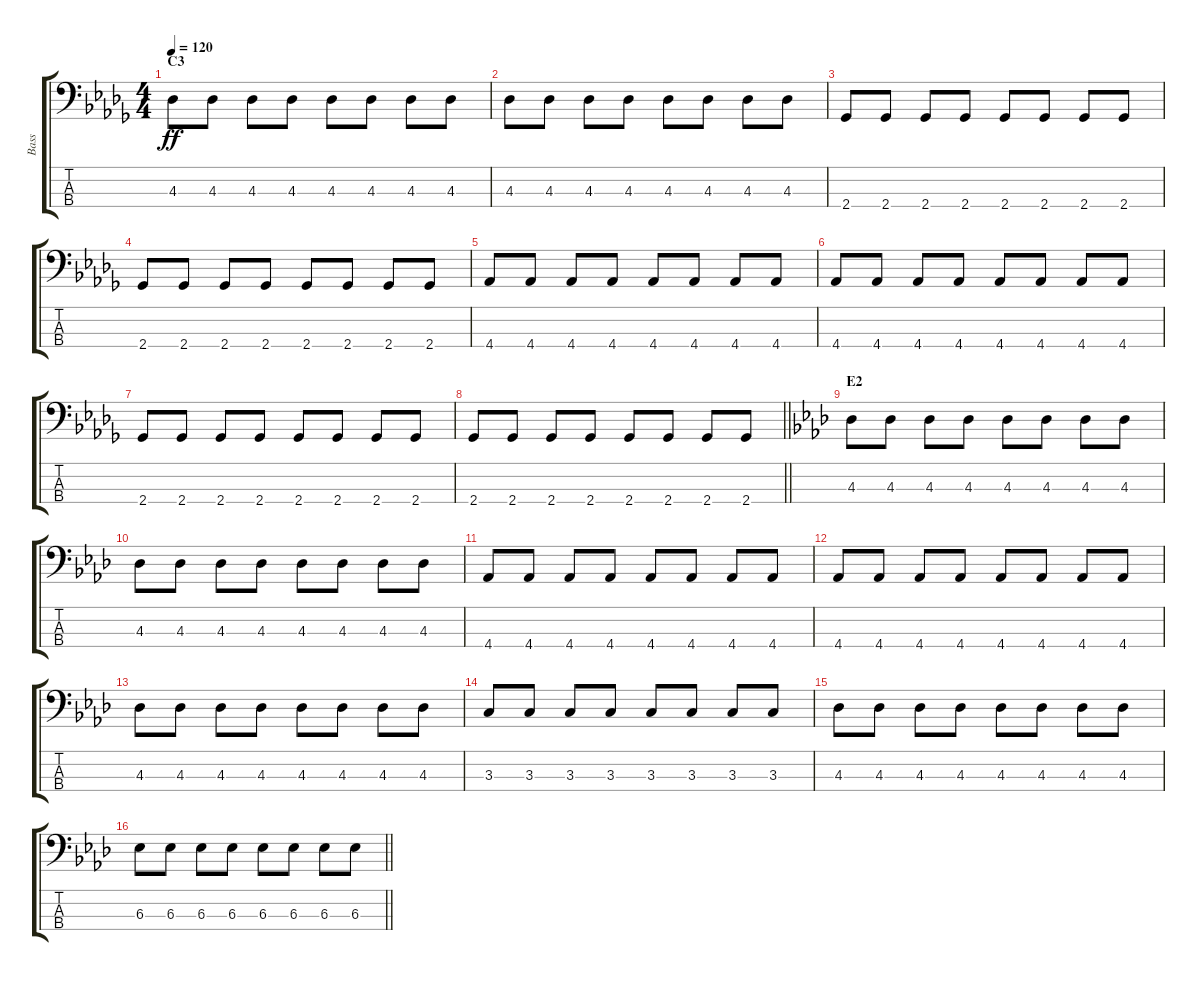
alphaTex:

\track ("Bass" "Bass") {instrument electricbasspick}
\staff {score tabs}
\tuning (G2 D2 A1 E1) {hide}
\ts (4 4)
\section ("" "C3")
\tempo 120
\clef f4
\ks db
4.3.8{dy ff} 4.3.8 4.3.8 4.3.8 4.3.8 4.3.8 4.3.8 4.3.8 |
4.3.8 4.3.8 4.3.8 4.3.8 4.3.8 4.3.8 4.3.8 4.3.8 |
2.4.8 2.4.8 2.4.8 2.4.8 2.4.8 2.4.8 2.4.8 2.4.8 |
2.4.8 2.4.8 2.4.8 2.4.8 2.4.8 2.4.8 2.4.8 2.4.8 |
4.4.8 4.4.8 4.4.8 4.4.8 4.4.8 4.4.8 4.4.8 4.4.8 |
4.4.8 4.4.8 4.4.8 4.4.8 4.4.8 4.4.8 4.4.8 4.4.8 |
2.4.8 2.4.8 2.4.8 2.4.8 2.4.8 2.4.8 2.4.8 2.4.8 |
\barLineRight lightlight
2.4.8 2.4.8 2.4.8 2.4.8 2.4.8 2.4.8 2.4.8 2.4.8 |
\section ("" "E2")
\ks ab
4.3.8 4.3.8 4.3.8 4.3.8 4.3.8 4.3.8 4.3.8 4.3.8 |
4.3.8 4.3.8 4.3.8 4.3.8 4.3.8 4.3.8 4.3.8 4.3.8 |
4.4.8 4.4.8 4.4.8 4.4.8 4.4.8 4.4.8 4.4.8 4.4.8 |
4.4.8 4.4.8 4.4.8 4.4.8 4.4.8 4.4.8 4.4.8 4.4.8 |
4.3.8 4.3.8 4.3.8 4.3.8 4.3.8 4.3.8 4.3.8 4.3.8 |
3.3.8 3.3.8 3.3.8 3.3.8 3.3.8 3.3.8 3.3.8 3.3.8 |
4.3.8 4.3.8 4.3.8 4.3.8 4.3.8 4.3.8 4.3.8 4.3.8 |
\barLineRight lightlight
6.3.8 6.3.8 6.3.8 6.3.8 6.3.8 6.3.8 6.3.8 6.3.8
